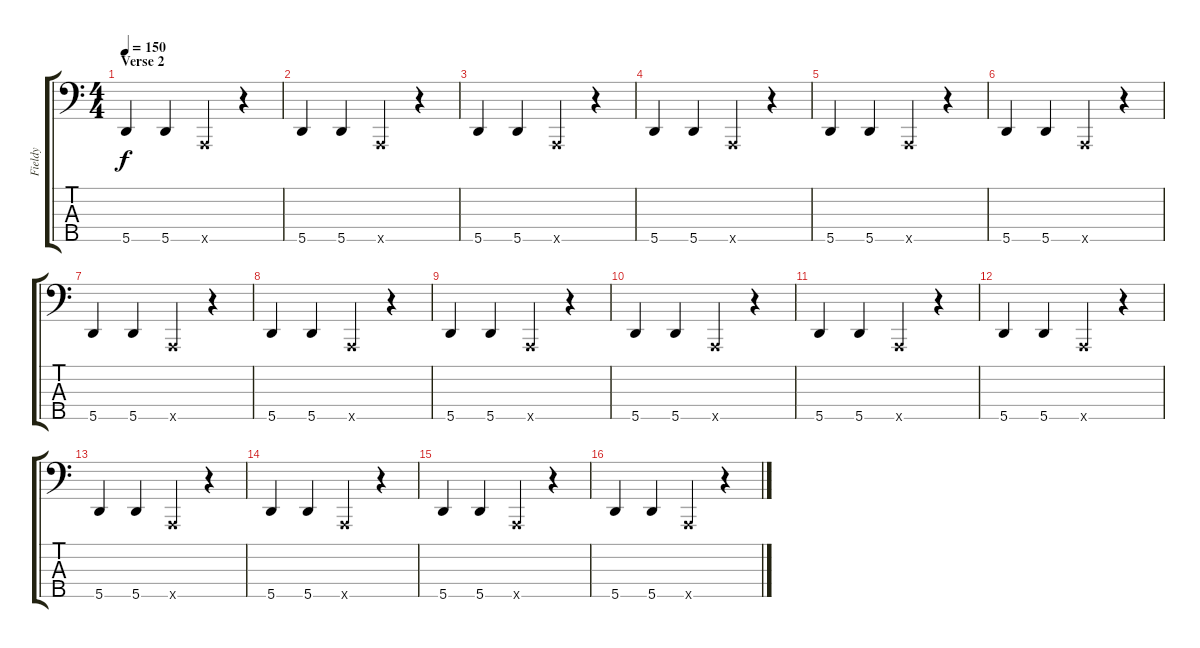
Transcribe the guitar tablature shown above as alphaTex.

\track ("Fieldy" "Fieldy") {instrument electricbassfinger}
\staff {score tabs}
\tuning (F2 C2 G1 D1 A0) {hide}
\ts (4 4)
\section ("" "Verse 2")
\tempo 150
\clef f4
\ks c
5.5.4{dy f} 5.5.4 0.5{x}.4 r.4 |
5.5.4 5.5.4 0.5{x}.4 r.4 |
5.5.4 5.5.4 0.5{x}.4 r.4 |
5.5.4 5.5.4 0.5{x}.4 r.4 |
5.5.4 5.5.4 0.5{x}.4 r.4 |
5.5.4 5.5.4 0.5{x}.4 r.4 |
5.5.4 5.5.4 0.5{x}.4 r.4 |
5.5.4 5.5.4 0.5{x}.4 r.4 |
5.5.4 5.5.4 0.5{x}.4 r.4 |
5.5.4 5.5.4 0.5{x}.4 r.4 |
5.5.4 5.5.4 0.5{x}.4 r.4 |
5.5.4 5.5.4 0.5{x}.4 r.4 |
5.5.4 5.5.4 0.5{x}.4 r.4 |
5.5.4 5.5.4 0.5{x}.4 r.4 |
5.5.4 5.5.4 0.5{x}.4 r.4 |
5.5.4 5.5.4 0.5{x}.4 r.4
